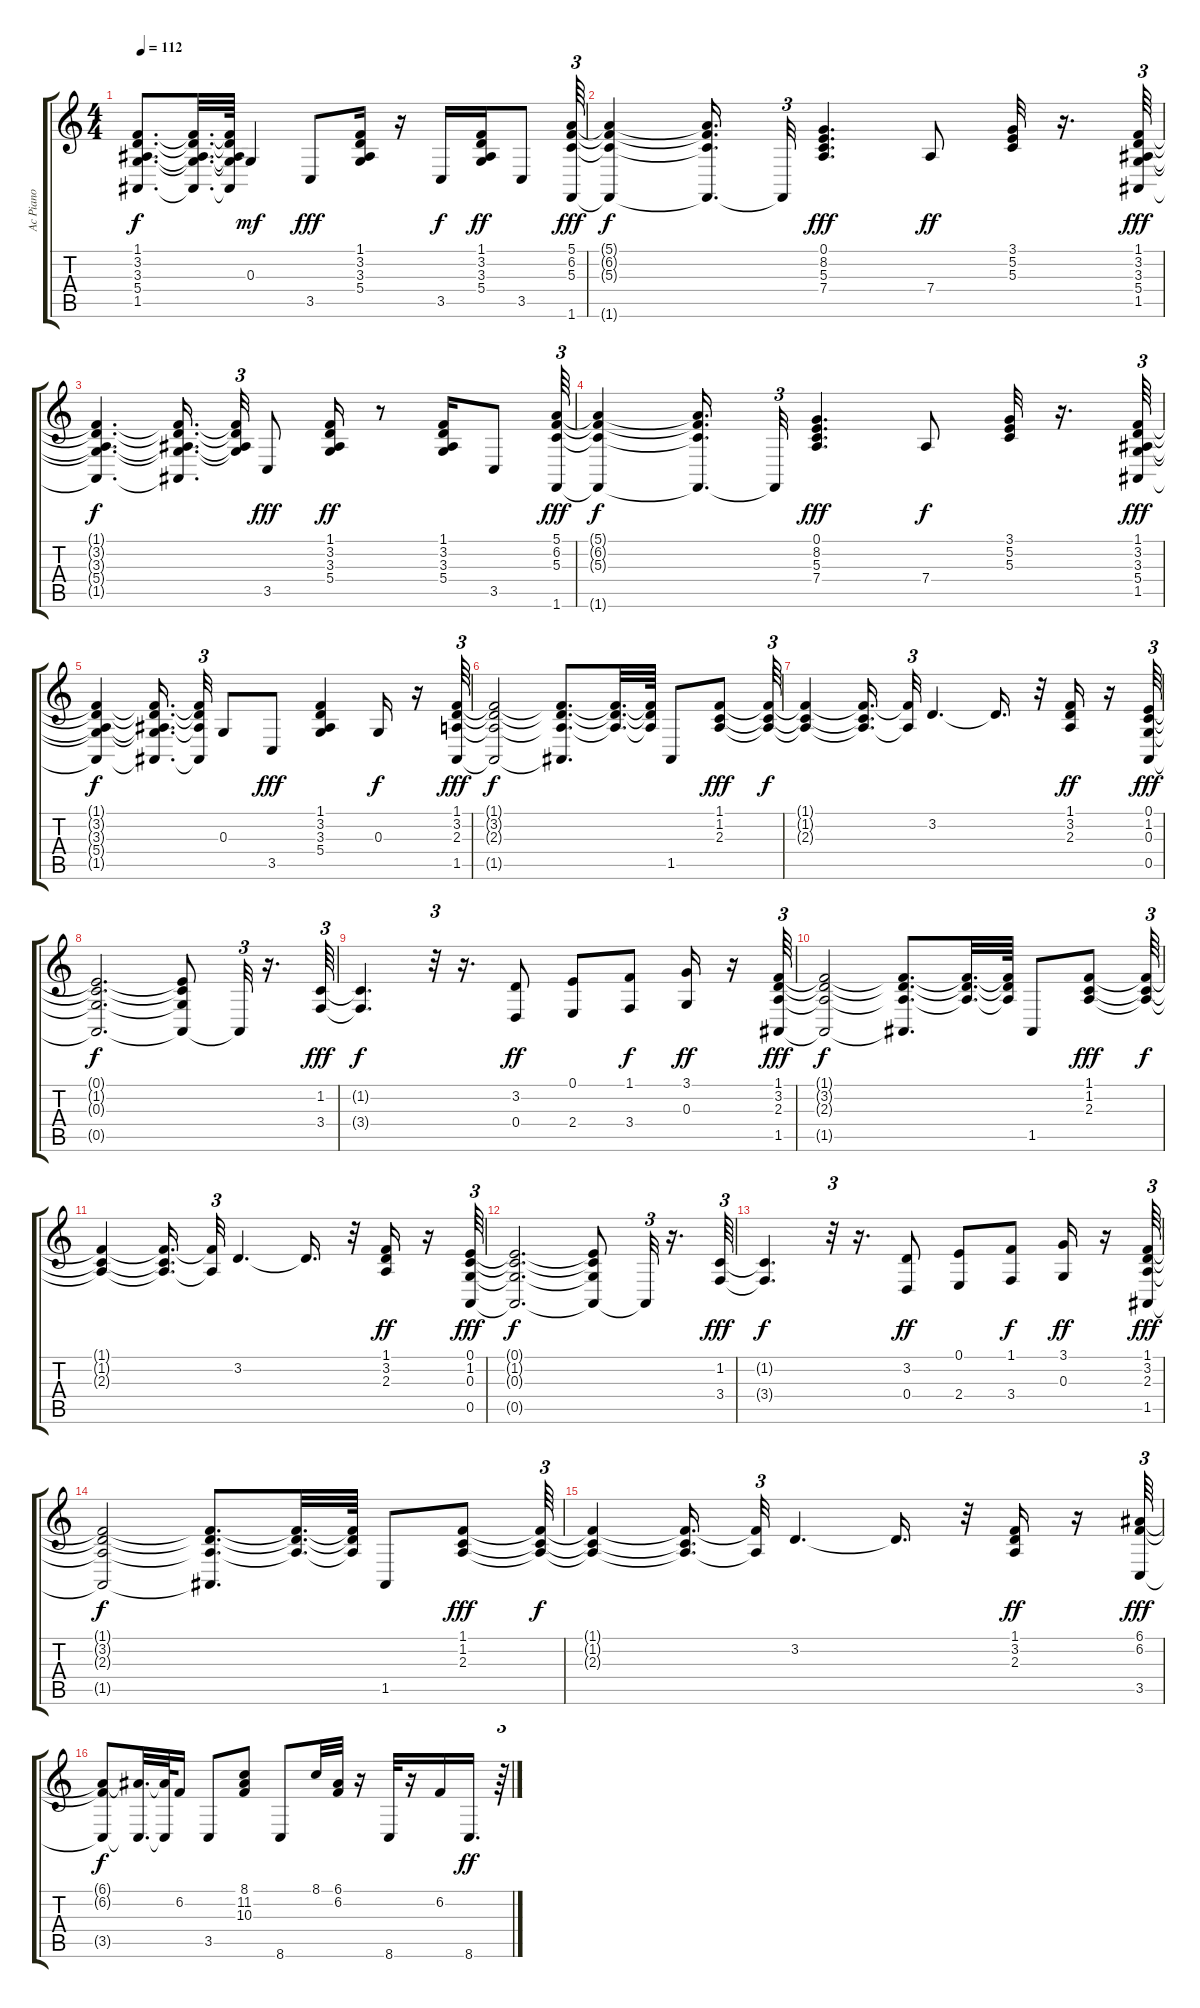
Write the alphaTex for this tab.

\track ("Ac Piano" "Ac Piano") {instrument brightacousticpiano}
\staff {score tabs}
\tuning (E4 B3 G3 D3 A2 E2) {hide}
\ts (4 4)
\tempo 112
\clef g2
\ks c
(1.1{t} 3.2{t} 3.3{t} 5.4{t} 1.5{t}).8{d dy f} (1.1{t} 3.2{t} 3.3{t} 5.4{t} 1.5{t}).32{d} (1.1{t} 3.2{t} 3.3{t} 5.4{t} 1.5{t}).64 0.3.4{dy mf} 3.5.8{dy fff} (1.1 3.2 3.3 5.4).16 r.16 3.5.16{dy f} (1.1 3.2 3.3 5.4).16{dy ff} 3.5.8 (5.1 6.2 5.3 1.6).64{tu (3 2) dy fff} |
(5.1{t} 6.2{t} 5.3{t} 1.6{t}).4{dy f} (5.1{t} 6.2{t} 5.3{t} 1.6{t}).16{d} 1.6{t}.32{tu (3 2)} (0.1 8.2 5.3 7.4).4{d dy fff} 7.4.8{dy ff} (3.1 5.2 5.3).32 r.16{d} (1.1 3.2 3.3 5.4 1.5).64{tu (3 2) dy fff} |
(1.1{t} 3.2{t} 3.3{t} 5.4{t} 1.5{t}).4{d dy f} (1.1{t} 3.2{t} 3.3{t} 5.4{t} 1.5{t}).16{d} (1.1{t} 3.2{t} 3.3{t} 5.4{t}).32{tu (3 2)} 3.5.8{dy fff} (1.1 3.2 3.3 5.4).16{dy ff} r.8 (1.1 3.2 3.3 5.4).16 3.5.8 (5.1 6.2 5.3 1.6).64{tu (3 2) dy fff} |
(5.1{t} 6.2{t} 5.3{t} 1.6{t}).4{dy f} (5.1{t} 6.2{t} 5.3{t} 1.6{t}).16{d} 1.6{t}.32{tu (3 2)} (0.1 8.2 5.3 7.4).4{d dy fff} 7.4.8{dy f} (3.1 5.2 5.3).32 r.16{d} (1.1 3.2 3.3 5.4 1.5).64{tu (3 2) dy fff} |
(1.1{t} 3.2{t} 3.3{t} 5.4{t} 1.5{t}).4{dy f} (1.1{t} 3.2{t} 3.3{t} 5.4{t} 1.5{t}).16{d} (1.1{t} 3.2{t} 3.3{t} 1.5{t}).32{tu (3 2)} 0.3.8 3.5.8{dy fff} (1.1 3.2 3.3 5.4).4 0.3.16{dy f} r.16 (1.1 3.2 2.3 1.5).64{tu (3 2) dy fff} |
(1.1{t} 3.2{t} 2.3{t} 1.5{t}).2{dy f} (1.1{t} 3.2{t} 2.3{t} 1.5{t}).8{d} (1.1{t} 3.2{t} 2.3{t}).32{d} (1.1{t} 3.2{t} 2.3{t}).64 1.5.8 (1.1 1.2 2.3).8{dy fff} (1.1{t} 1.2{t} 2.3{t}).64{tu (3 2) dy f} |
(1.1{t} 1.2{t} 2.3{t}).4 (1.1{t} 1.2{t} 2.3{t}).16{d} (1.1{t} 2.3{t}).32{tu (3 2)} 3.2.4{d} 3.2{t}.16{d} r.32 (1.1 3.2 2.3).16{dy ff} r.16 (0.1 1.2 0.3 0.5).64{tu (3 2) dy fff} |
(0.1{t} 1.2{t} 0.3{t} 0.5{t}).2{d dy f} (0.1{t} 1.2{t} 0.3{t} 0.5{t}).8 0.5{t}.32{tu (3 2)} r.16{d} (1.2 3.4).64{tu (3 2) dy fff} |
(1.2{t} 3.4{t}).4{d dy f} r.32{tu (3 2)} r.16{d} (3.2 0.4).8{dy ff} (0.1 2.4).8 (1.1 3.4).8{dy f} (3.1 0.3).16{dy ff} r.16 (1.1 3.2 2.3 1.5).64{tu (3 2) dy fff} |
(1.1{t} 3.2{t} 2.3{t} 1.5{t}).2{dy f} (1.1{t} 3.2{t} 2.3{t} 1.5{t}).8{d} (1.1{t} 3.2{t} 2.3{t}).32{d} (1.1{t} 3.2{t} 2.3{t}).64 1.5.8 (1.1 1.2 2.3).8{dy fff} (1.1{t} 1.2{t} 2.3{t}).64{tu (3 2) dy f} |
(1.1{t} 1.2{t} 2.3{t}).4 (1.1{t} 1.2{t} 2.3{t}).16{d} (1.1{t} 2.3{t}).32{tu (3 2)} 3.2.4{d} 3.2{t}.16{d} r.32 (1.1 3.2 2.3).16{dy ff} r.16 (0.1 1.2 0.3 0.5).64{tu (3 2) dy fff} |
(0.1{t} 1.2{t} 0.3{t} 0.5{t}).2{d dy f} (0.1{t} 1.2{t} 0.3{t} 0.5{t}).8 0.5{t}.32{tu (3 2)} r.16{d} (1.2 3.4).64{tu (3 2) dy fff} |
(1.2{t} 3.4{t}).4{d dy f} r.32{tu (3 2)} r.16{d} (3.2 0.4).8{dy ff} (0.1 2.4).8 (1.1 3.4).8{dy f} (3.1 0.3).16{dy ff} r.16 (1.1 3.2 2.3 1.5).64{tu (3 2) dy fff} |
(1.1{t} 3.2{t} 2.3{t} 1.5{t}).2{dy f} (1.1{t} 3.2{t} 2.3{t} 1.5{t}).8{d} (1.1{t} 3.2{t} 2.3{t}).32{d} (1.1{t} 3.2{t} 2.3{t}).64 1.5.8 (1.1 1.2 2.3).8{dy fff} (1.1{t} 1.2{t} 2.3{t}).64{tu (3 2) dy f} |
(1.1{t} 1.2{t} 2.3{t}).4 (1.1{t} 1.2{t} 2.3{t}).16{d} (1.1{t} 2.3{t}).32{tu (3 2)} 3.2.4{d} 3.2{t}.16{d} r.32 (1.1 3.2 2.3).16{dy ff} r.16 (6.1 6.2 3.5).64{tu (3 2) dy fff} |
(6.1{t} 6.2{t} 3.5{t}).8{dy f} (6.1{t} 3.5{t}).32{d} (6.1{t} 3.5{t}).64 6.2.16 3.5.8 (8.1 11.2 10.3).8 8.6.8 8.1.32 (6.1 6.2).32 r.16 8.6.32 r.16 6.2.16 8.6.16{d dy ff} r.64{tu (3 2)}
